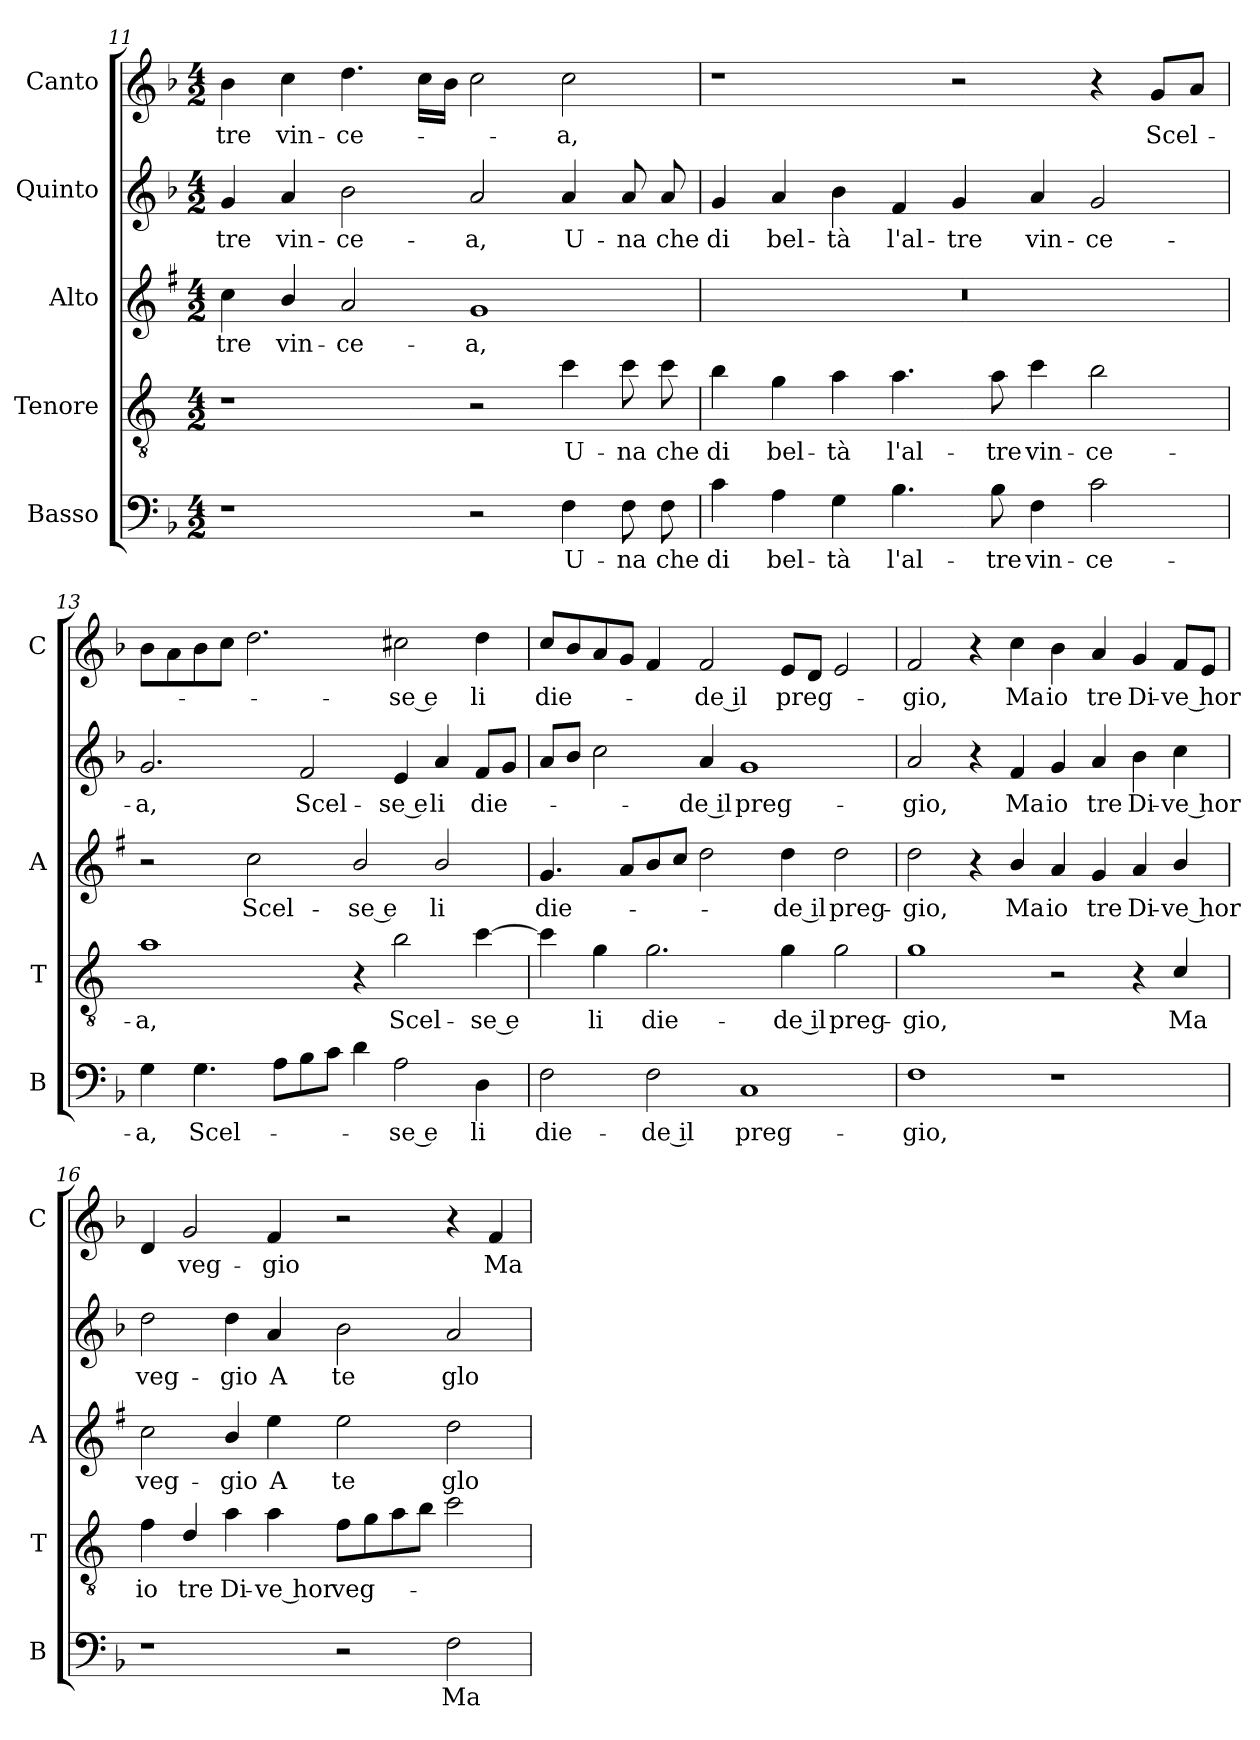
**kern	**text	**kern	**text	**kern	**text	**kern	**text	**kern	**text
*part5	*part5	*part4	*part4	*part3	*part3	*part2	*part2	*part1	*part1
*staff5	*staff5	*staff4	*staff4	*staff3	*staff3	*staff2	*staff2	*staff1	*staff1
*I"Basso	*	*I"Tenore	*	*I"Alto	*	*I"Quinto	*	*I"Canto	*
*I'B	*	*I'T	*	*I'A	*	*	*	*I'C	*
*clefF4	*	*clefGv2	*	*clefG2	*	*clefG2	*	*clefG2	*
*	*	*ITrd4c7	*	*ITrd1c2	*	*	*	*	*
*k[b-]	*	*k[b-]	*	*k[b-]	*	*k[b-]	*	*k[b-]	*
*F:	*	*F:	*	*F:	*	*F:	*	*F:	*
*M4/2	*	*M4/2	*	*M4/2	*	*M4/2	*	*M4/2	*
=11	=11	=11	=11	=11	=11	=11	=11	=11	=11
!	!	!	!	!	!LO:LY:b	!	!LO:LY:b	!	!LO:LY:b
1r	.	1r	.	4b-\	-tre	4g/	-tre	4b-\	-tre
!	!	!	!	!	!LO:LY:b	!	!LO:LY:b	!	!LO:LY:b
.	.	.	.	4a/	vin-	4a/	vin-	4cc\	vin-
!	!	!	!	!	!LO:LY:b	!	!LO:LY:b	!	!LO:LY:b
.	.	.	.	2g/	-ce-	2b-\	-ce-	4.dd\	-ce-
.	.	.	.	.	.	.	.	16cc\LL	.
.	.	.	.	.	.	.	.	16b-\JJ	.
!	!	!	!	!	!LO:LY:b	!	!LO:LY:b	!	!
2r	.	2r	.	1f	-a,	2a/	-a,	2cc\	.
!	!LO:LY:b	!	!LO:LY:b	!	!	!	!LO:LY:b	!	!LO:LY:b
4F\	U-	4f\	U-	.	.	4a/	U-	2cc\	-a,
!	!LO:LY:b	!	!LO:LY:b	!	!	!	!LO:LY:b	!	!
8F\	-na	8f\	-na	.	.	8a/	-na	.	.
!	!LO:LY:b	!	!LO:LY:b	!	!	!	!LO:LY:b	!	!
8F\	che	8f\	che	.	.	8a/	che	.	.
!!LO:PB:g=z
=12	=12	=12	=12	=12	=12	=12	=12	=12	=12
!	!LO:LY:b	!	!LO:LY:b	!	!	!	!LO:LY:b	!	!
4c\	di	4e\	di	0r	.	4g/	di	1r	.
!	!LO:LY:b	!	!LO:LY:b	!	!	!	!LO:LY:b	!	!
4A\	bel-	4c\	bel-	.	.	4a/	bel-	.	.
!	!LO:LY:b	!	!LO:LY:b	!	!	!	!LO:LY:b	!	!
4G\	-tà	4d\	-tà	.	.	4b-\	-tà	.	.
!	!LO:LY:b	!	!LO:LY:b	!	!	!	!LO:LY:b	!	!
4.B-\	l'al-	4.d\	l'al-	.	.	4f/	l'al-	.	.
!	!	!	!	!	!	!	!LO:LY:b	!	!
.	.	.	.	.	.	4g/	-tre	2r	.
!	!LO:LY:b	!	!LO:LY:b	!	!	!	!	!	!
8B-\	-tre	8d\	-tre	.	.	.	.	.	.
!	!LO:LY:b	!	!LO:LY:b	!	!	!	!LO:LY:b	!	!
4F\	vin-	4f\	vin-	.	.	4a/	vin-	.	.
!	!LO:LY:b	!	!LO:LY:b	!	!	!	!LO:LY:b	!	!
2c\	-ce-	2e\	-ce-	.	.	2g/	-ce-	4r	.
!	!	!	!	!	!	!	!	!	!LO:LY:b
.	.	.	.	.	.	.	.	8g/L	Scel-
.	.	.	.	.	.	.	.	8a/J	.
=13	=13	=13	=13	=13	=13	=13	=13	=13	=13
!	!LO:LY:b	!	!LO:LY:b	!	!	!	!LO:LY:b	!	!
4G\	-a,	1d	-a,	2r	.	2.g/	-a,	8b-\L	.
.	.	.	.	.	.	.	.	8a\	.
!	!LO:LY:b	!	!	!	!	!	!	!	!
4.G\	Scel-	.	.	.	.	.	.	8b-\	.
.	.	.	.	.	.	.	.	8cc\J	.
!	!	!	!	!	!LO:LY:b	!	!	!	!
.	.	.	.	2b-\	Scel-	.	.	2.dd\	.
8A\L	.	.	.	.	.	.	.	.	.
!	!	!	!	!	!	!	!LO:LY:b	!	!
8B-\	.	.	.	.	.	2f/	Scel-	.	.
8c\J	.	.	.	.	.	.	.	.	.
!	!	!	!	!	!LO:LY:b	!	!	!	!
4d\	.	4r	.	2a/	-se e	.	.	.	.
!	!LO:LY:b	!	!LO:LY:b	!	!	!	!LO:LY:b	!	!LO:LY:b
2A\	-se e	2e\	Scel-	.	.	4e/	-se e	2cc#X\	-se e
!	!	!	!	!	!LO:LY:b	!	!LO:LY:b	!	!
.	.	.	.	2a/	li	4a/	li	.	.
!	!LO:LY:b	!	!LO:LY:b	!	!	!	!LO:LY:b	!	!LO:LY:b
4D\	li	[4f\	-se e	.	.	8f/L	die-	4dd\	li
.	.	.	.	.	.	8g/J	.	.	.
=14	=14	=14	=14	=14	=14	=14	=14	=14	=14
!	!LO:LY:b	!	!	!	!LO:LY:b	!	!	!	!LO:LY:b
2F\	die-	4f\]	.	4.f/	die-	8a/L	.	8cc/L	die-
.	.	.	.	.	.	8b-/J	.	8b-/	.
!	!	!	!LO:LY:b	!	!	!	!	!	!
.	.	4c\	li	.	.	2cc\	.	8a/	.
.	.	.	.	8g/L	.	.	.	8g/J	.
!	!LO:LY:b	!	!LO:LY:b	!	!	!	!	!	!
2F\	-de il	2.c\	die-	8a/	.	.	.	4f/	.
.	.	.	.	8b-/J	.	.	.	.	.
!	!	!	!	!	!	!	!LO:LY:b	!	!LO:LY:b
.	.	.	.	2cc\	.	4a/	-de il	2f/	-de il
!	!LO:LY:b	!	!	!	!	!	!LO:LY:b	!	!
1C	preg-	.	.	.	.	1g	preg-	.	.
!	!	!	!LO:LY:b	!	!LO:LY:b	!	!	!	!LO:LY:b
.	.	4c\	-de il	4cc\	-de il	.	.	8e/L	preg-
.	.	.	.	.	.	.	.	8d/J	.
!	!	!	!LO:LY:b	!	!LO:LY:b	!	!	!	!
.	.	2c\	preg-	2cc\	preg-	.	.	2e/	.
!!LO:LB:g=z
=15	=15	=15	=15	=15	=15	=15	=15	=15	=15
!	!LO:LY:b	!	!LO:LY:b	!	!LO:LY:b	!	!LO:LY:b	!	!LO:LY:b
1F	-gio,	1c	-gio,	2cc\	-gio,	2a/	-gio,	2f/	-gio,
.	.	.	.	4r	.	4r	.	4r	.
!	!	!	!	!	!LO:LY:b	!	!LO:LY:b	!	!LO:LY:b
.	.	.	.	4a/	Ma	4f/	Ma	4cc\	Ma
!	!	!	!	!	!LO:LY:b	!	!LO:LY:b	!	!LO:LY:b
1r	.	2r	.	4g/	io	4g/	io	4b-\	io
!	!	!	!	!	!LO:LY:b	!	!LO:LY:b	!	!LO:LY:b
.	.	.	.	4f/	tre	4a/	tre	4a/	tre
!	!	!	!	!	!LO:LY:b	!	!LO:LY:b	!	!LO:LY:b
.	.	4r	.	4g/	Di-	4b-\	Di-	4g/	Di-
!	!	!	!LO:LY:b	!	!LO:LY:b	!	!LO:LY:b	!	!LO:LY:b
.	.	4F/	Ma	4a/	-ve hor	4cc\	-ve hor	8f/L	-ve hor
.	.	.	.	.	.	.	.	8e/J	.
=16	=16	=16	=16	=16	=16	=16	=16	=16	=16
!	!	!	!LO:LY:b	!	!LO:LY:b	!	!LO:LY:b	!	!
1r	.	4B-\	io	2b-\	veg-	2dd\	veg-	4d/	.
!	!	!	!LO:LY:b	!	!	!	!	!	!LO:LY:b
.	.	4G/	tre	.	.	.	.	2g/	veg-
!	!	!	!LO:LY:b	!	!LO:LY:b	!	!LO:LY:b	!	!
.	.	4d\	Di-	4a/	-gio	4dd\	-gio	.	.
!	!	!	!LO:LY:b	!	!LO:LY:b	!	!LO:LY:b	!	!LO:LY:b
.	.	4d\	-ve hor	4dd\	A	4a/	A	4f/	-gio
!	!	!	!LO:LY:b	!	!LO:LY:b	!	!LO:LY:b	!	!
2r	.	8B-\L	veg-	2dd\	te	2b-\	te	2r	.
.	.	8c\	.	.	.	.	.	.	.
.	.	8d\	.	.	.	.	.	.	.
.	.	8e\J	.	.	.	.	.	.	.
!	!LO:LY:b	!	!	!	!LO:LY:b	!	!LO:LY:b	!	!
2F\	Ma	2f\	.	2cc\	glo-	2a/	glo-	4r	.
!	!	!	!	!	!	!	!	!	!LO:LY:b
.	.	.	.	.	.	.	.	4f/	Ma
=	=	=	=	=	=	=	=	=	=
*-	*-	*-	*-	*-	*-	*-	*-	*-	*-
